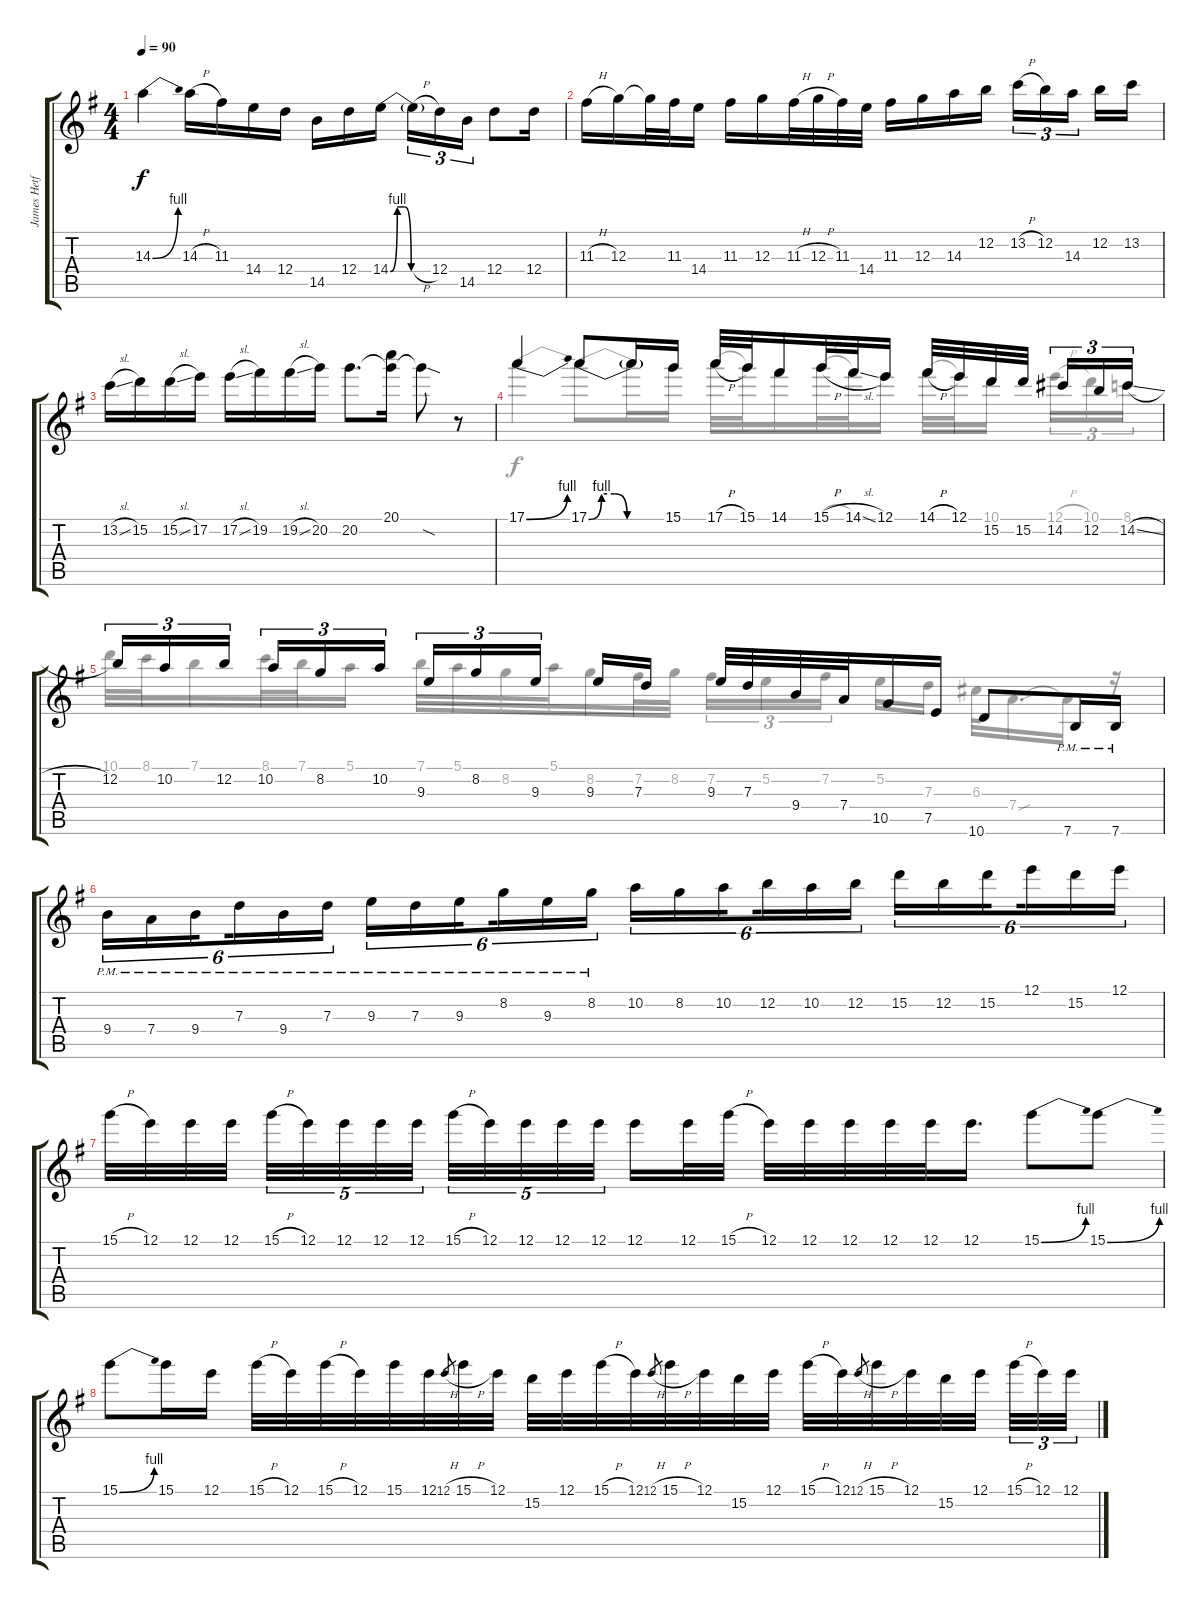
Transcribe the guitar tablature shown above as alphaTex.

\track ("James Hetfield" "James Hetf") {instrument distortionguitar}
\staff {score tabs}
\tuning (E4 B3 G3 D3 A2 E2) {hide}
\voice
\ts (4 4)
\tempo 90
\clef g2
\ks eminor
14.3{be (bend 0 0 60 4)}.4{dy f} 14.3{h}.16 11.3.16 14.4.16 12.4.16 14.5.16 12.4.16 14.4{be (custom 0 0 10 4 20 4 30 0 60 0)}.16{beam splitsecondary} 14.4{h t}.16{tu (3 2)} 12.4.16{tu (3 2)} 14.5.16{tu (3 2)} 12.4.8 12.4.16 |
11.3{h}.16 12.3.16 12.3{t}.32 11.3.32 14.4.16 11.3.16 12.3.16 11.3{h}.32 12.3{h}.32 11.3.32 14.4.32 11.3.16 12.3.16 14.3.16 12.2.16 13.2{h}.16{tu (3 2)} 12.2.16{tu (3 2)} 14.3.16{tu (3 2) beam splitsecondary} 12.2.16 13.2.16 |
13.2{sl}.16 15.2.16 15.2{sl}.16 17.2.16 17.2{sl}.16 19.2.16 19.2{sl}.16 20.2.16 20.2.8{d} (20.1 20.2{t}).16 20.2{sod t}.8 r.8 |
17.1{be (bend 0 0 60 4)}.4{balance 8} 17.1{be (custom 0 0 10 4 20 4 30 0 60 0)}.8 17.1{t}.16 15.1.16 17.1{h}.32 15.1.32 14.1.16 15.1{h}.32 14.1{sl}.32 12.1.16 14.1{h}.32 12.1.32 15.2.32 15.2.32{beam splitsecondary} 14.2.16{tu (3 2)} 12.2.16{tu (3 2)} 14.2{sl}.16{tu (3 2)} |
12.2.16{tu (3 2)} 10.2.16{tu (3 2)} 12.2.16{tu (3 2) beam splitsecondary} 10.2.16{tu (3 2)} 8.2.16{tu (3 2)} 10.2.16{tu (3 2)} 9.3.16{tu (3 2)} 8.2.16{tu (3 2)} 9.3.16{tu (3 2) beam splitsecondary} 9.3.16 7.3.16 9.3.32 7.3.32 9.4.32 7.4.32 10.5.16 7.5.16 10.6.8 7.6{pm}.16 7.6{pm}.16 |
9.4{pm}.16{tu (6 4)} 7.4{pm}.16{tu (6 4)} 9.4{pm}.16{tu (6 4) beam splitsecondary} 7.3{pm}.16{tu (6 4)} 9.4{pm}.16{tu (6 4)} 7.3{pm}.16{tu (6 4)} 9.3{pm}.16{tu (6 4)} 7.3{pm}.16{tu (6 4)} 9.3{pm}.16{tu (6 4) beam splitsecondary} 8.2{pm}.16{tu (6 4)} 9.3{pm}.16{tu (6 4)} 8.2{pm}.16{tu (6 4)} 10.2.16{tu (6 4)} 8.2.16{tu (6 4)} 10.2.16{tu (6 4) beam splitsecondary} 12.2.16{tu (6 4)} 10.2.16{tu (6 4)} 12.2.16{tu (6 4)} 15.2.16{tu (6 4)} 12.2.16{tu (6 4)} 15.2.16{tu (6 4) beam splitsecondary} 12.1.16{tu (6 4)} 15.2.16{tu (6 4)} 12.1.16{tu (6 4)} |
15.1{h}.32 12.1.32 12.1.32 12.1.32{beam splitsecondary} 15.1{h}.32{tu (5 4)} 12.1.32{tu (5 4)} 12.1.32{tu (5 4)} 12.1.32{tu (5 4)} 12.1.32{tu (5 4)} 15.1{h}.32{tu (5 4)} 12.1.32{tu (5 4)} 12.1.32{tu (5 4)} 12.1.32{tu (5 4)} 12.1.32{tu (5 4) beam splitsecondary} 12.1.16 12.1.32 15.1{h}.32 12.1.32 12.1.32 12.1.32 12.1.32 12.1.32 12.1.16{d} 15.1{be (bend 0 0 60 4)}.8 15.1{be (bend 0 0 60 4)}.8 |
15.1{be (bend 0 0 60 4)}.8 15.1.16 12.1.16 15.1{h}.32 12.1.32 15.1{h}.32 12.1.32 15.1.32 12.1.32 12.1{h}.8{gr} 15.1{h}.32 12.1.32 15.2.32 12.1.32 15.1{h}.32 12.1.32 12.1{h}.8{gr} 15.1{h}.32 12.1.32 15.2.32 12.1.32 15.1{h}.32 12.1.32 12.1{h}.8{gr} 15.1{h}.32 12.1.32 15.2.32 12.1.32{beam splitsecondary} 15.1{h}.32{tu (3 2)} 12.1.32{tu (3 2)} 12.1.32{tu (3 2)}
\voice
\clef g2
\ottava regular
\simile none
\ks eminor
|
|
|
17.1{be (bend 0 0 60 4)}.4 17.1{be (custom 0 0 10 4 20 4 30 0 60 0)}.8 17.1{t}.16 15.1.16 17.1{h}.32 15.1.32 14.1.16 15.1{h}.32 14.1.32 12.1.16 14.1{h}.32 12.1.32 10.1.16{beam splitsecondary} 12.1{h}.16{tu (3 2)} 10.1.16{tu (3 2)} 8.1.16{tu (3 2)} |
10.1.32 8.1.32 7.1.16 8.1.32 7.1.32 5.1.16 7.1.32 5.1.32 8.2.32 5.1.32 8.2.16 7.2.32 8.2.32 7.2.16{tu (3 2)} 5.2.16{tu (3 2)} 7.2.16{tu (3 2) beam splitsecondary} 5.2.16 7.3.16 6.3.32 7.4{sou}.16{d} 7.4{t}.16 r.16 |
|
|
